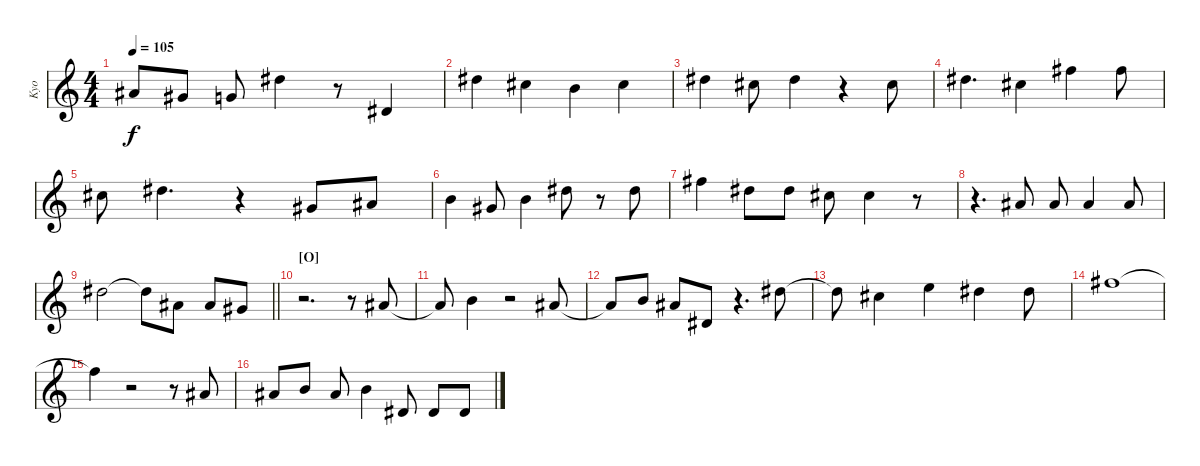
\track ("Kyo" "Kyo") {instrument flute}
\staff {score}
\tuning (E4 B3 G3 D3 A2 E2) {hide}
\ts (4 4)
\tempo 105
\clef g2
\ks c
11.2.8{dy f} 9.2.8 8.2.8 11.1.4 r.8 8.3.4 |
11.1.4 9.1.4 7.1.4 9.1.4 |
11.1.4 9.1.8 11.1.4 r.4 9.1.8 |
11.1.4{d} 9.1.4 14.1.4 14.1.8 |
14.2.8 11.1.4{d} r.4 13.3.8 11.2.8 |
12.2.4 9.2.8 12.2.4 11.1.8 r.8 11.1.8 |
14.1.4 11.1.8 11.1.8 9.1.8 9.1.4 r.8 |
r.4{d} 11.2.8 11.2.8 11.2.4 11.2.8 |
\barLineRight lightlight
11.1.2 11.1{t}.8 11.2.8 11.2.8 9.2.8 |
\section ("" "[O]")
r.2{d} r.8 11.2.8 |
11.2{t}.8 12.2.4 r.2 11.2.8 |
11.2{t}.8 12.2.8 11.2.8 8.3.8 r.4{d} 11.1.8 |
11.1{t}.8 9.1.4 12.1.4 11.1.4 11.1.8 |
14.1.1 |
14.1{t}.4 r.2 r.8 11.2.8 |
11.2.8 12.2.8 11.2.8 12.2.4 13.4.8 13.4.8 13.4.8
